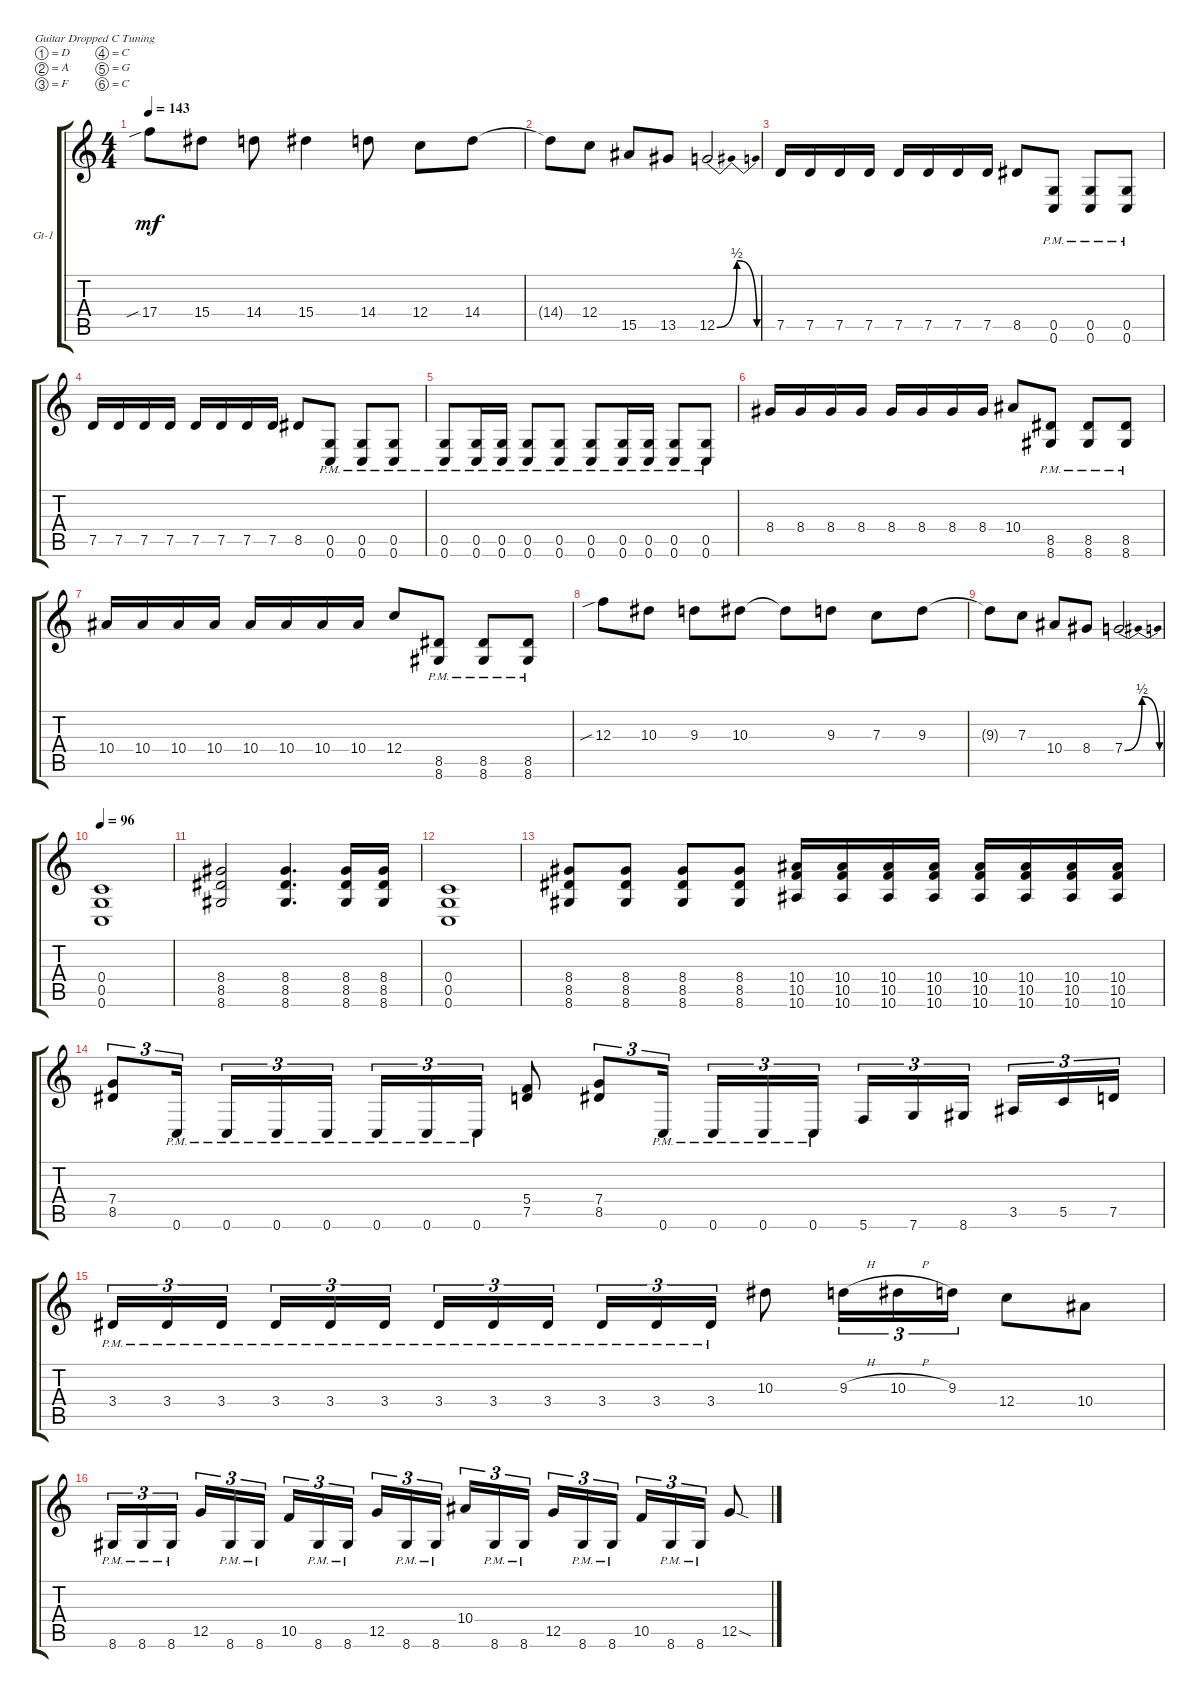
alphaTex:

\defaultSystemsLayout 4
\bracketExtendMode groupsimilarinstruments
\firstSystemTrackNameOrientation horizontal
\otherSystemsTrackNameOrientation horizontal
\track ("Guitar 1" "Gt-1") {instrument overdrivenguitar}
\staff {score tabs}
\tuning (D4 A3 F3 C3 G2 C2)
\ts (4 4)
\tempo 143
\clef g2
\ks c
17.4{sib}.8{dy mf} 15.4.8 14.4.8 15.4.4 14.4.8 12.4.8 14.4.8 |
14.4{t}.8 12.4.8 15.5.8 13.5.8 12.5{be (bendrelease 0 0 24 2 27.599999999999998 2 30 0)}.2 |
7.5.16 7.5.16 7.5.16 7.5.16 7.5.16 7.5.16 7.5.16 7.5.16 8.5.8 (0.6{pm} 0.5{pm}).8 (0.6{pm} 0.5{pm}).8 (0.6{pm} 0.5{pm}).8 |
7.5.16 7.5.16 7.5.16 7.5.16 7.5.16 7.5.16 7.5.16 7.5.16 8.5.8 (0.6{pm} 0.5{pm}).8 (0.6{pm} 0.5{pm}).8 (0.6{pm} 0.5{pm}).8 |
(0.6{pm} 0.5{pm}).8 (0.6{pm} 0.5{pm}).16 (0.6{pm} 0.5{pm}).16 (0.6{pm} 0.5{pm}).8 (0.6{pm} 0.5{pm}).8 (0.6{pm} 0.5{pm}).8 (0.6{pm} 0.5{pm}).16 (0.6{pm} 0.5{pm}).16 (0.6{pm} 0.5{pm}).8 (0.6{pm} 0.5{pm}).8 |
8.4.16 8.4.16 8.4.16 8.4.16 8.4.16 8.4.16 8.4.16 8.4.16 10.4.8 (8.6{pm} 8.5{pm}).8 (8.6{pm} 8.5{pm}).8 (8.6{pm} 8.5{pm}).8 |
10.4.16 10.4.16 10.4.16 10.4.16 10.4.16 10.4.16 10.4.16 10.4.16 12.4.8 (8.6{pm} 8.5{pm}).8 (8.6{pm} 8.5{pm}).8 (8.6{pm} 8.5{pm}).8 |
12.3{sib}.8 10.3.8 9.3.8 10.3.8 10.3{t}.8 9.3.8 7.3.8 9.3.8 |
9.3{t}.8 7.3.8 10.4.8 8.4.8 7.4{be (bendrelease 0 0 24 2 28.2 2 30.599999999999998 0)}.2 |
\tempo 96
(0.6 0.5 0.4).1 |
(8.6 8.5 8.4).2 (8.6 8.5 8.4).4{d} (8.4 8.5 8.6).16 (8.6 8.5 8.4).16 |
(0.6 0.5 0.4).1 |
(8.6 8.5 8.4).8 (8.6 8.5 8.4).8 (8.6 8.4 8.5).8 (8.6 8.5 8.4).8 (10.6 10.4 10.5).16 (10.6 10.4 10.5).16 (10.6 10.4 10.5).16 (10.6 10.4 10.5).16 (10.6 10.4 10.5).16 (10.6 10.4 10.5).16 (10.6 10.4 10.5).16 (10.6 10.5 10.4).16 |
(8.5 7.4).8{tu (3 2)} 0.6{pm}.16{tu (3 2)} 0.6{pm}.16{tu (3 2)} 0.6{pm}.16{tu (3 2)} 0.6{pm}.16{tu (3 2)} 0.6{pm}.16{tu (3 2)} 0.6{pm}.16{tu (3 2)} 0.6{pm}.16{tu (3 2)} (7.5 5.4).8 (8.5 7.4).8{tu (3 2)} 0.6{pm}.16{tu (3 2)} 0.6{pm}.16{tu (3 2)} 0.6{pm}.16{tu (3 2)} 0.6{pm}.16{tu (3 2)} 5.6.16{tu (3 2)} 7.6.16{tu (3 2)} 8.6.16{tu (3 2)} 3.5.16{tu (3 2)} 5.5.16{tu (3 2)} 7.5.16{tu (3 2)} |
3.4{pm}.16{tu (3 2)} 3.4{pm}.16{tu (3 2)} 3.4{pm}.16{tu (3 2)} 3.4{pm}.16{tu (3 2)} 3.4{pm}.16{tu (3 2)} 3.4{pm}.16{tu (3 2)} 3.4{pm}.16{tu (3 2)} 3.4{pm}.16{tu (3 2)} 3.4{pm}.16{tu (3 2)} 3.4{pm}.16{tu (3 2)} 3.4{pm}.16{tu (3 2)} 3.4{pm}.16{tu (3 2)} 10.3.8 9.3{h}.16{tu (3 2)} 10.3{h}.16{tu (3 2)} 9.3.16{tu (3 2)} 12.4.8 10.4.8 |
8.6{pm}.16{tu (3 2)} 8.6{pm}.16{tu (3 2)} 8.6{pm}.16{tu (3 2)} 12.5.16{tu (3 2)} 8.6{pm}.16{tu (3 2)} 8.6{pm}.16{tu (3 2)} 10.5.16{tu (3 2)} 8.6{pm}.16{tu (3 2)} 8.6{pm}.16{tu (3 2)} 12.5.16{tu (3 2)} 8.6{pm}.16{tu (3 2)} 8.6{pm}.16{tu (3 2)} 10.4.16{tu (3 2)} 8.6{pm}.16{tu (3 2)} 8.6{pm}.16{tu (3 2)} 12.5.16{tu (3 2)} 8.6{pm}.16{tu (3 2)} 8.6{pm}.16{tu (3 2)} 10.5.16{tu (3 2)} 8.6{pm}.16{tu (3 2)} 8.6{pm}.16{tu (3 2)} 12.5{sod}.8
